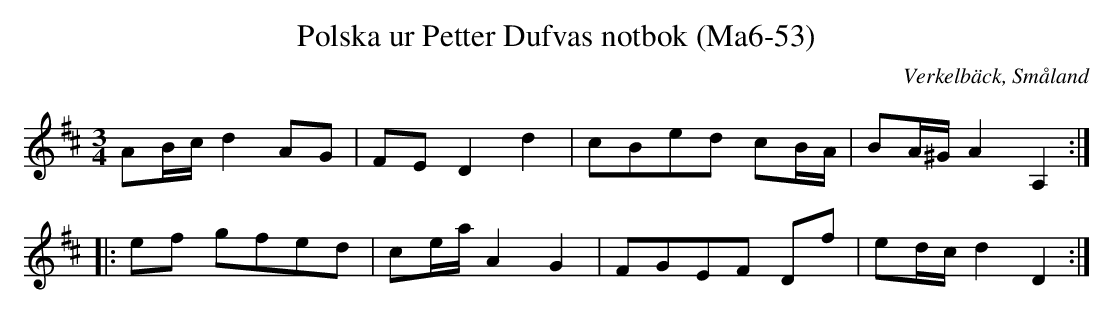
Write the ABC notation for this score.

X:1
T:Polska ur Petter Dufvas notbok (Ma6-53)
O:Verkelbäck, Småland
M:3/4
L:1/8
K:D
AB/c/ d2 AG|FE D2d2|cBed cB/A/|BA/^G/ A2A,2:|
|:ef gfed|ce/a/ A2 G2|FGEF Df|ed/c/ d2D2:|
